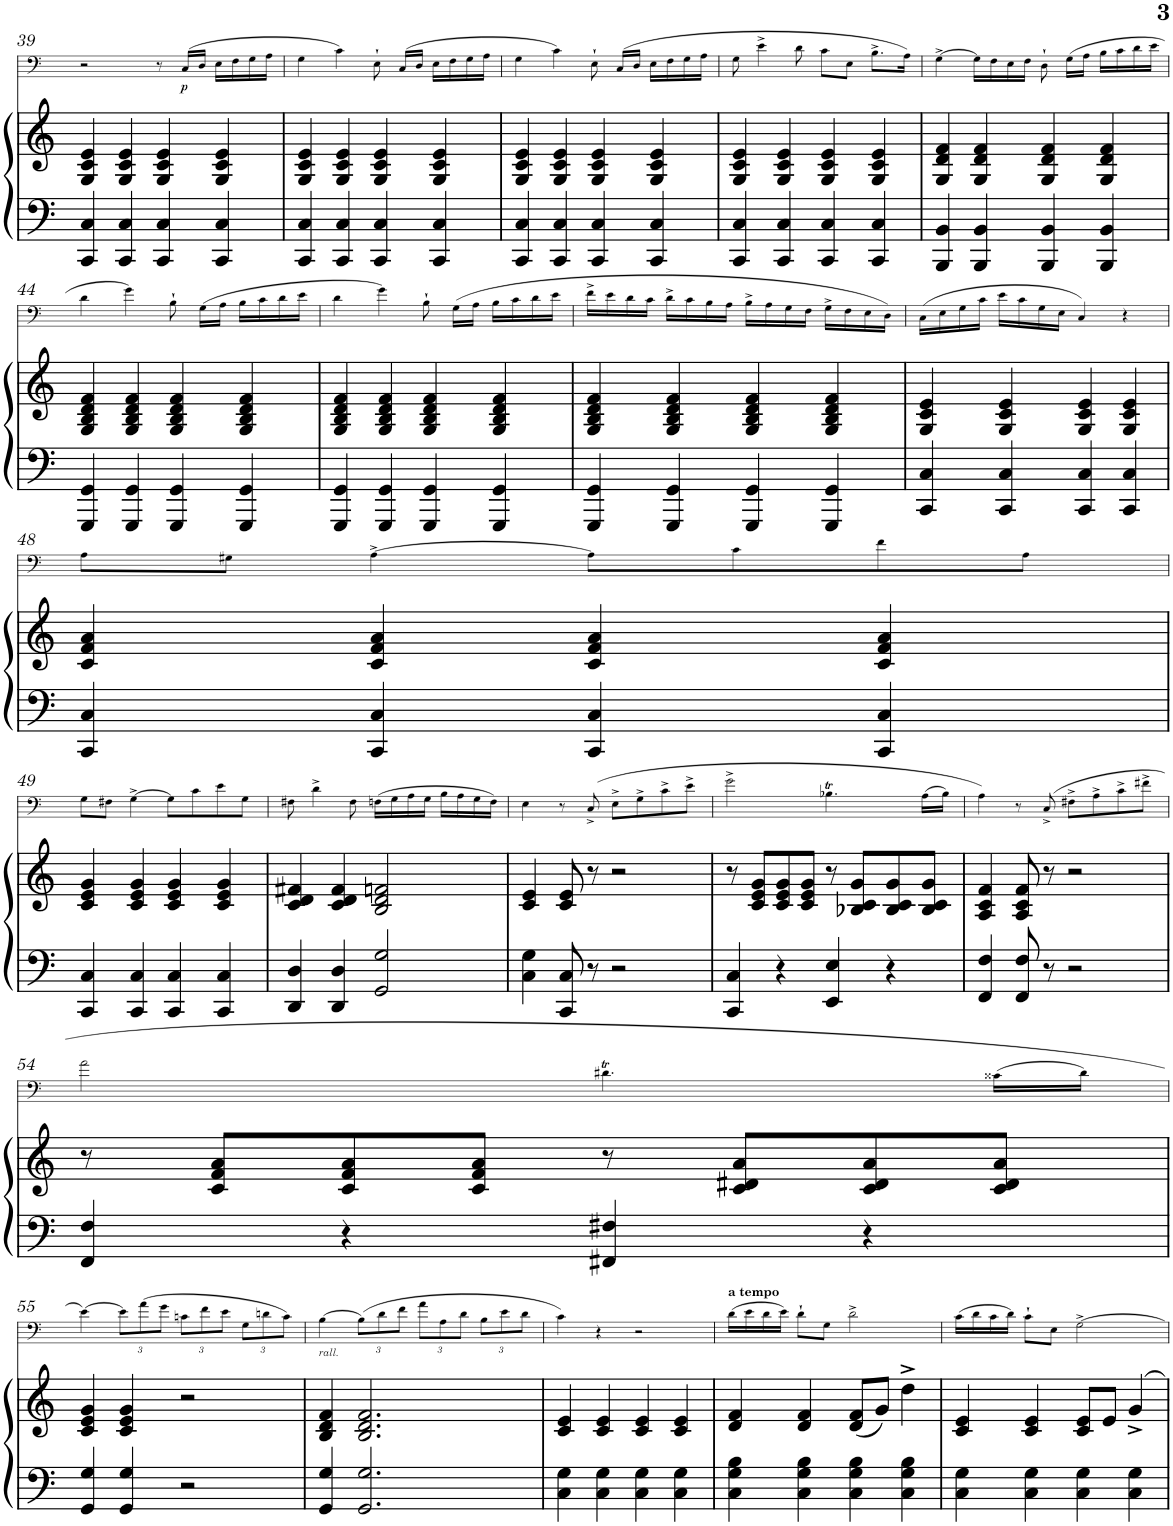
**kern	**kern	**kern	**dynam
*part2	*part2	*part1	*part1
*staff3	*staff2	*staff1	*staff1
*I"Piano	*	*I"Trombone	*
*I'Pno	*	*I'Trb	*
!!LO:PB:g=z
*clefF4	*clefG2	*clefF4	*
*k[]	*k[]	*k[]	*
*M4/4	*M4/4	*M4/4	*
*met(c)	*met(c)	*met(c)	*
=39	=39	=39	=39
4CC/ 4C/	4G/ 4c/ 4e/	2r	.
4CC/ 4C/	4G/ 4c/ 4e/	.	.
4CC/ 4C/	4G/ 4c/ 4e/	8r	.
!	!	!	!LO:DY:b
.	.	(16C/LL	p
.	.	16D/JJ	.
4CC/ 4C/	4G/ 4c/ 4e/	16E\LL	.
.	.	16F\	.
.	.	16G\	.
.	.	16A\JJ	.
=40	=40	=40	=40
4CC/ 4C/	4G/ 4c/ 4e/	4G\	.
4CC/ 4C/	4G/ 4c/ 4e/	4c\)	.
4CC/ 4C/	4G/ 4c/ 4e/	8E`\	.
.	.	(16C/LL	.
.	.	16D/JJ	.
4CC/ 4C/	4G/ 4c/ 4e/	16E\LL	.
.	.	16F\	.
.	.	16G\	.
.	.	16A\JJ	.
=41	=41	=41	=41
4CC/ 4C/	4G/ 4c/ 4e/	4G\	.
4CC/ 4C/	4G/ 4c/ 4e/	4c\)	.
4CC/ 4C/	4G/ 4c/ 4e/	8E`\	.
.	.	(16C/LL	.
.	.	16D/JJ	.
4CC/ 4C/	4G/ 4c/ 4e/	16E\LL	.
.	.	16F\	.
.	.	16G\	.
.	.	16A\JJ	.
=42	=42	=42	=42
4CC/ 4C/	4G/ 4c/ 4e/	8G\	.
.	.	4e^\	.
4CC/ 4C/	4G/ 4c/ 4e/	.	.
.	.	8d\	.
4CC/ 4C/	4G/ 4c/ 4e/	8c\L	.
.	.	8E\J	.
4CC/ 4C/	4G/ 4c/ 4e/	8.B^\L	.
.	.	16A\Jk)	.
=43	=43	=43	=43
4BBB/ 4BB/	4G/ 4d/ 4f/	[>4G^\	.
4BBB/ 4BB/	4G/ 4d/ 4f/	16G\LL]	.
.	.	16F\	.
.	.	16E\	.
.	.	16F\JJ	.
4BBB/ 4BB/	4G/ 4d/ 4f/	8D`\	.
.	.	(16G\LL	.
.	.	16A\JJ	.
4BBB/ 4BB/	4G/ 4d/ 4f/	16B\LL	.
.	.	16c\	.
.	.	16d\	.
.	.	16e\JJ	.
!!LO:LB:g=z
=44	=44	=44	=44
4GGG/ 4GG/	4G/ 4B/ 4d/ 4f/	4d\	.
4GGG/ 4GG/	4G/ 4B/ 4d/ 4f/	4g\)	.
4GGG/ 4GG/	4G/ 4B/ 4d/ 4f/	8B`\	.
.	.	(16G\LL	.
.	.	16A\JJ	.
4GGG/ 4GG/	4G/ 4B/ 4d/ 4f/	16B\LL	.
.	.	16c\	.
.	.	16d\	.
.	.	16e\JJ	.
=45	=45	=45	=45
4GGG/ 4GG/	4G/ 4B/ 4d/ 4f/	4d\	.
4GGG/ 4GG/	4G/ 4B/ 4d/ 4f/	4g\)	.
4GGG/ 4GG/	4G/ 4B/ 4d/ 4f/	8B`\	.
.	.	(16G\LL	.
.	.	16A\JJ	.
4GGG/ 4GG/	4G/ 4B/ 4d/ 4f/	16B\LL	.
.	.	16c\	.
.	.	16d\	.
.	.	16e\JJ	.
=46	=46	=46	=46
4GGG/ 4GG/	4G/ 4B/ 4d/ 4f/	16f^\LL	.
.	.	16e\	.
.	.	16d\	.
.	.	16c\JJ	.
4GGG/ 4GG/	4G/ 4B/ 4d/ 4f/	16d^\LL	.
.	.	16c\	.
.	.	16B\	.
.	.	16A\JJ	.
4GGG/ 4GG/	4G/ 4B/ 4d/ 4f/	16B^\LL	.
.	.	16A\	.
.	.	16G\	.
.	.	16F\JJ	.
4GGG/ 4GG/	4G/ 4B/ 4d/ 4f/	16G^\LL	.
.	.	16F\	.
.	.	16E\	.
.	.	16D\JJ)	.
=47	=47	=47	=47
4CC/ 4C/	4G/ 4c/ 4e/	(16C\LL	.
.	.	16E\	.
.	.	16G\	.
.	.	16c\JJ	.
4CC/ 4C/	4G/ 4c/ 4e/	16e\LL	.
.	.	16c\	.
.	.	16G\	.
.	.	16E\JJ	.
4CC/ 4C/	4G/ 4c/ 4e/	4C/)	.
4CC/ 4C/	4G/ 4c/ 4e/	4r	.
!!LO:LB:g=z
=48	=48	=48	=48
4CC/ 4C/	4c/ 4f/ 4a/	8A\L	.
.	.	8G#X\J	.
4CC/ 4C/	4c/ 4f/ 4a/	[>4A^\	.
4CC/ 4C/	4c/ 4f/ 4a/	8A\L]	.
.	.	8c\	.
4CC/ 4C/	4c/ 4f/ 4a/	8f\	.
.	.	8A\J	.
!!LO:LB:g=z
=49	=49	=49	=49
4CC/ 4C/	4c/ 4e/ 4g/	8G\L	.
.	.	8F#X\J	.
4CC/ 4C/	4c/ 4e/ 4g/	[>4G^\	.
4CC/ 4C/	4c/ 4e/ 4g/	8G\L]	.
.	.	8c\	.
4CC/ 4C/	4c/ 4e/ 4g/	8e\	.
.	.	8G\J	.
=50	=50	=50	=50
4DD/ 4D/	4c/ 4d/ 4f#X/	8F#X\	.
.	.	4d^\	.
4DD/ 4D/	4c/ 4d/ 4f#/	.	.
.	.	8F#\	.
2GG/ 2G/	2B/ 2d/ 2fn/	(16Fn\LL	.
.	.	16G\	.
.	.	16A\	.
.	.	16G\JJ	.
.	.	16B\LL	.
.	.	16A\	.
.	.	16G\	.
.	.	16F\JJ)	.
=51	=51	=51	=51
4C\ 4G\	4c/ 4e/	4E\	.
8CC/ 8C/	8c/ 8e/	8r	.
8r	8r	(8C^/	.
2r	2r	8E^\L	.
.	.	8G^\	.
.	.	8c^\	.
.	.	8e^\J	.
=52	=52	=52	=52
4CC/ 4C/	8r	2g^\	.
.	8c/ 8e/ 8g/L	.	.
4r	8c/ 8e/ 8g/	.	.
.	8c/ 8e/ 8g/J	.	.
4EE/ 4E/	8r	4.B-XT\	.
.	8B-X/ 8c/ 8g/L	.	.
4r	8B-/ 8c/ 8g/	.	.
.	8B-/ 8c/ 8g/J	(16A\LL	.
.	.	16B-\JJ)	.
=53	=53	=53	=53
4FF/ 4F/	4A/ 4c/ 4f/	4A\)	.
8FF/ 8F/	8A/ 8c/ 8f/	8r	.
8r	8r	(8C^/	.
2r	2r	8F#X^\L	.
.	.	8A^\	.
.	.	8c^\	.
.	.	8f#X^\J	.
!!LO:LB:g=z
=54	=54	=54	=54
4FF/ 4F/	8r	2a\	.
.	8c/ 8f/ 8a/L	.	.
4r	8c/ 8f/ 8a/	.	.
.	8c/ 8f/ 8a/J	.	.
4FF#X/ 4F#X/	8r	4.d#Xt\	.
.	8c/ 8d#X/ 8a/L	.	.
4r	8c/ 8d#/ 8a/	.	.
.	8c/ 8d#/ 8a/J	(16c##X\LL	.
.	.	16d#\JJ)	.
!!LO:LB:g=z
=55	=55	=55	=55
*k[]	*k[]	*k[]	*
4GG/ 4G/	4c/ 4e/ 4g/	[4e\)	.
*	*	*Xbrackettup	*
4GG/ 4G/	4c/ 4e/ 4g/	12e\L]	.
.	.	(12a\	.
.	.	12g\J	.
2r	2r	12cn\L	.
.	.	12f\	.
.	.	12e\J	.
.	.	12G\L	.
.	.	12dn\	.
.	.	12c\J)	.
=56	=56	=56	=56
!	!	!LO:TX:b:i:t=rall.	!
4GG/ 4G/	4B/ 4d/ 4f/	[4B\	.
2.GG/ 2.G/	2.B/ 2.d/ 2.f/	(12B\L]	.
.	.	12d\	.
.	.	12f\J	.
.	.	12a\L	.
.	.	12A\	.
.	.	12d\J	.
.	.	12B\L	.
.	.	12e\	.
.	.	12d\J	.
=57	=57	=57	=57
4C\ 4G\	4c/ 4e/	4c\)	.
4C\ 4G\	4c/ 4e/	4r	.
4C\ 4G\	4c/ 4e/	2r	.
4C\ 4G\	4c/ 4e/	.	.
=58	=58	=58	=58
!	!	!LO:TX:a:B:t=a tempo	!
4C\ 4G\ 4B\	4d/ 4f/	(16d\LL	.
.	.	16e\	.
.	.	16d\	.
.	.	16e\JJ)	.
4C\ 4G\ 4B\	4d/ 4f/	8d`\L	.
.	.	8G\J	.
4C\ 4G\ 4B\	(8d/ 8f/L	2d^\	.
.	8g/J)	.	.
4C\ 4G\ 4B\	4dd^\	.	.
=59	=59	=59	=59
4C\ 4G\	4c/ 4e/	(16c\LL	.
.	.	16d\	.
.	.	16c\	.
.	.	16d\JJ)	.
4C\ 4G\	4c/ 4e/	8c`\L	.
.	.	8E\J	.
4C\ 4G\	8c/ 8e/L	[>2G^\	.
.	8e/J	.	.
4C\ 4G\	4g^/	.	.
=	=	=	=
*-	*-	*-	*-
